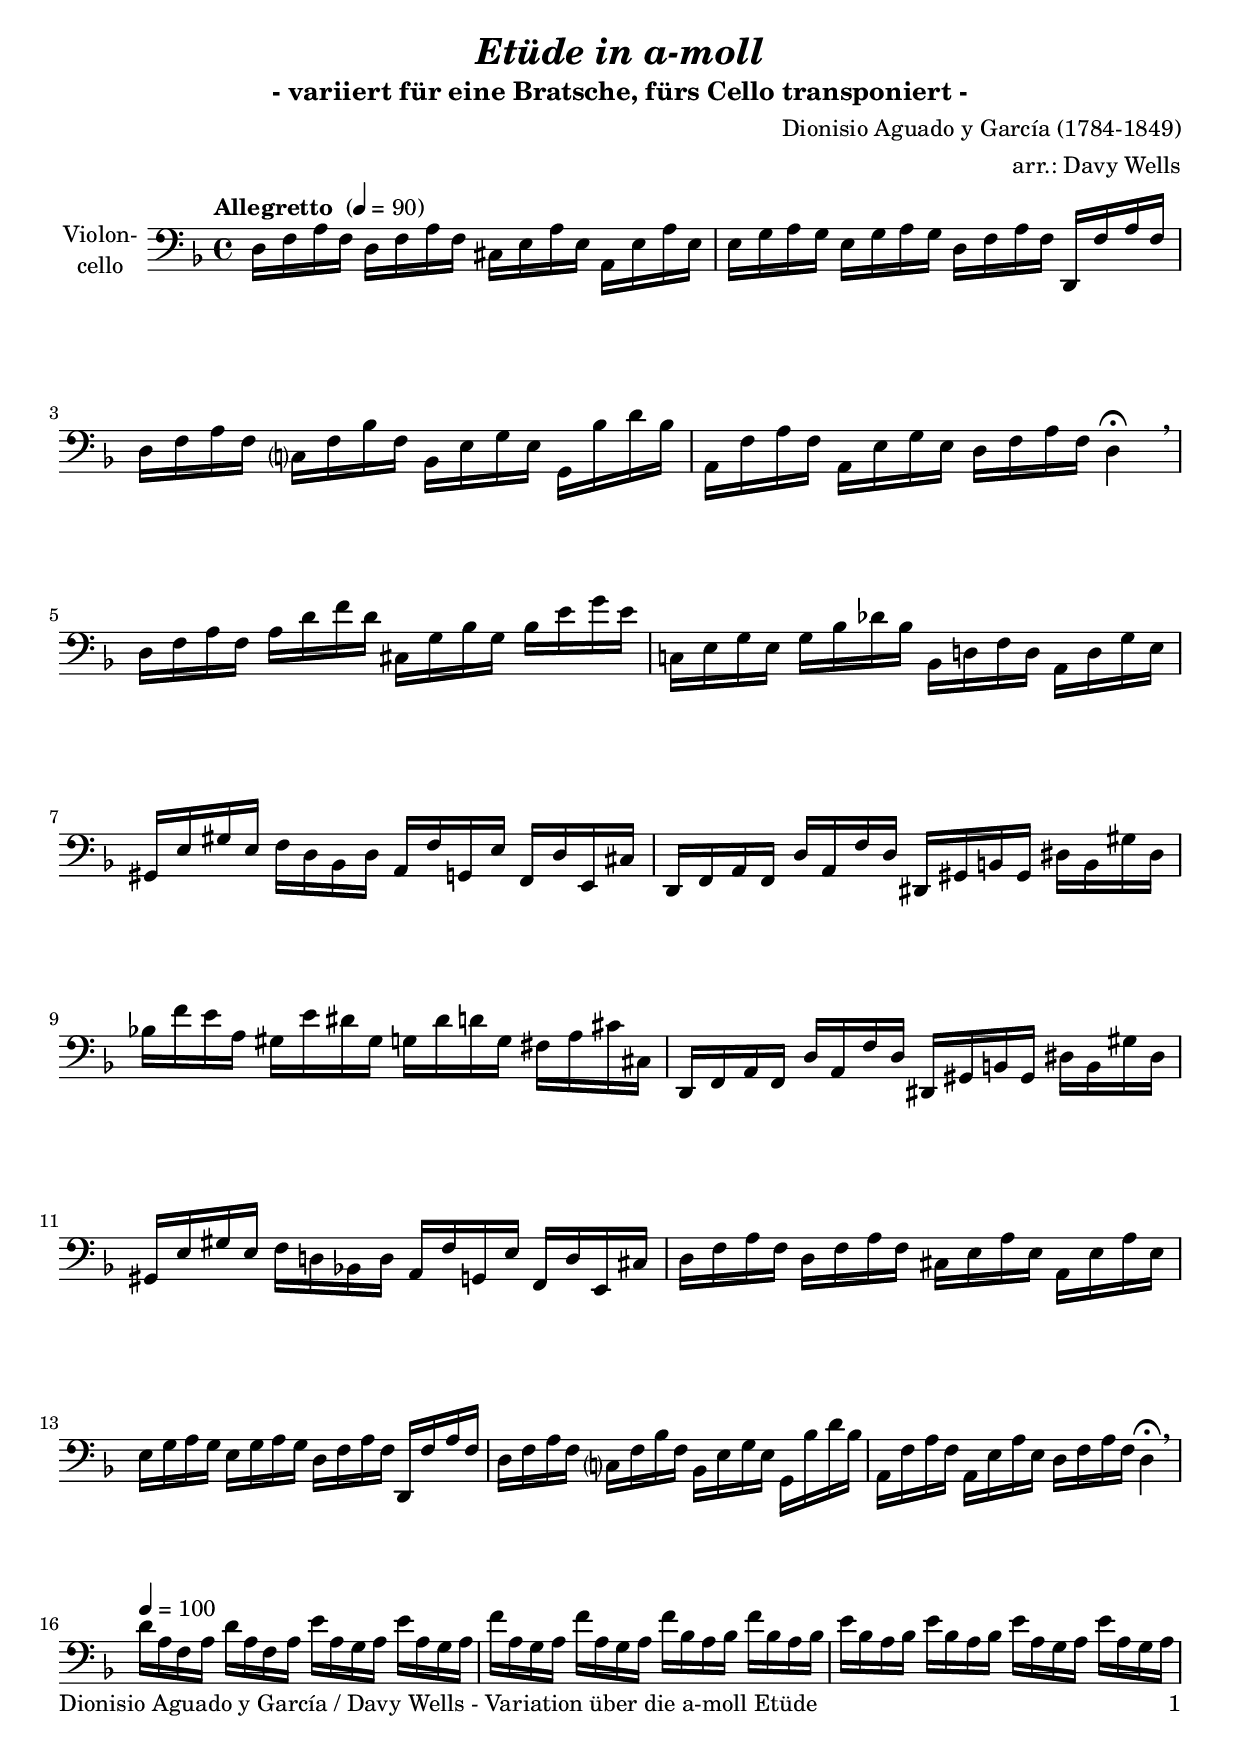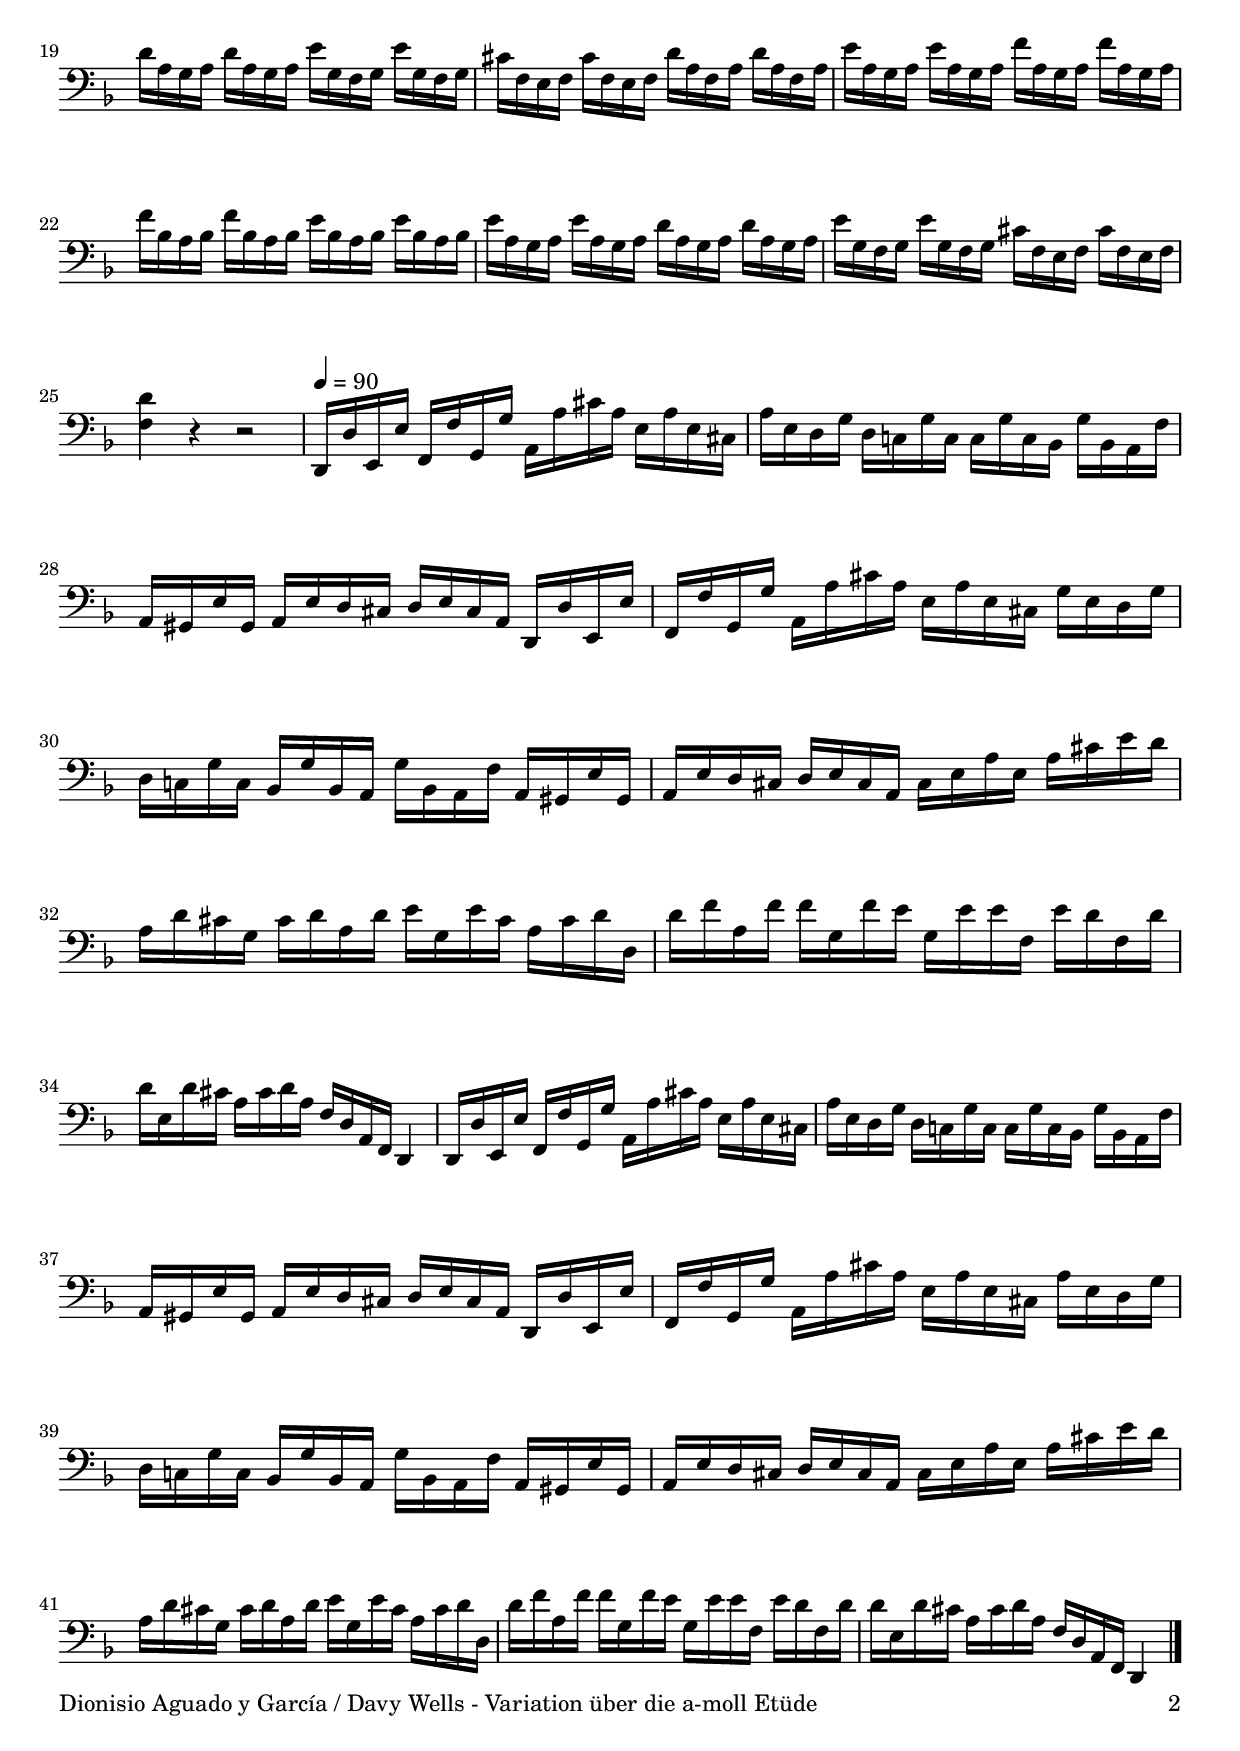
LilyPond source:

\version "2.18.2"
\include "deutsch.ly"
  
#(set-global-staff-size 20)

\header {
  title     = \markup \bold \italic "Etüde in a-moll"
  subtitle  = "- variiert für eine Bratsche, fürs Cello transponiert -"
  composer  = "Dionisio Aguado y García (1784-1849)"
  arranger  = "arr.: Davy Wells"
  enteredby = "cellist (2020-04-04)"
%  piece     = ""
}

voiceconsts = {
  \key c \minor
  \time 4/4
  \clef "bass"
%  \numericTimeSignature
  \compressFullBarRests
  % Set default beaming for all staves
  \set Timing.beamExceptions = #'()
  \set Timing.baseMoment     = #(ly:make-moment 1 4)
  \set Timing.beatStructure  = #'(1 1 1)
  \tempo "Allegretto " 4=90
}

micl = "clarinet"
mifl = "flute"
miob = "oboe"
mifh = "french horn"
misx = "tenor sax"
mist = "string ensemble 1"
miba = "cello"
%miba = "bassoon"
mikl = "harpsichord"

va = \relative c' {
  \voiceconsts

  c16 es g es c es g es h d g d g, d' g d
  d f g f d f g f c es g es c, es' g es

  c es g es b? es as es as, d f d f, as' c as
  g, es' g es g, d' f d c es g es c4\fermata \breathe
  c16 es g es g c es c h, f' as f as d f d

  b,! d f d f as ces as as, c! es c g c f d
  fis, d' fis d es c as c g es' f, d' es, c' d, h'

  c, es g es c' g es' c cis, fis a fis cis' a fis' cis
  as'! es' d g, fis d' cis fis, f cis' c f, e g h h,

  c, es g es c' g es' c cis, fis a fis cis' a fis' cis
  fis, d' fis d es c! as! c g es' f, d' es, c' d, h'

  c es g es c es g es h d g d g, d' g d
  d f g f d f g f c es g es c, es' g es
  c es g es b? es as es as, d f d f, as' c as

  g, es' g es g, d' g d c es g es c4\fermata \breathe \tempo 4=100
  c'16 g es g c g es g d' g, f g d' g, f g
  es' g, f g es' g, f g es' as, g as es' as, g as

  d as g as d as g as d g, f g d' g, f g
  c g f g c g f g d' f, es f d' f, es f
  h es, d es h' es, d es c' g es g c g es g

  d' g, f g d' g, f g es' g, f g es' g, f g
  es' as, g as es' as, g as d as g as d as g as
  d g, f g d' g, f g c g f g c g f g

  d' f, es f d' f, es f h es, d es h' es, d es
  <es c'>4 r r2 \tempo 4=90
  c,16 c' d, d' es, es' f, f' g, g' h g d g d h

  g' d c f c b! f' b, b f' b, as f' as, g es'
  g, fis d' fis, g d' c h c d h g c, c' d, d'

  es, es' f, f' g, g' h g d g d h f' d c f
  c b! f' b, as f' as, g f' as, g es' g, fis d' fis,

  g d' c h c d h g h d g d
  g h d c
  g c h f h c g c d f, d' h g h c c,

  c' es g, es' es f, es' d f, d' d es, d' c es, c'
  c d, c' h g h c g es c g es c4

  c16 c' d, d' es, es' f, f' g, g' h g d g d h
  g' d c f c b! f' b, b f' b, as f' as, g es'

  g, fis d' fis, g d' c h c d h g c, c' d, d'
  es, es' f, f' g, g' h g d g d h g' d c f

  c b! f' b, as f' as, g f' as, g es' g, fis d' fis,
  g d' c h c d h g h d g d g h d c

  g c h f h c g c d f, d' h g h c c,
  c' es g, es' es f, es' d f, d' d es, d' c es, c'

  c d, c' h g h c g es c g es c4 \bar "|."
}


music = \new StaffGroup <<
      \new Staff {
	\set Staff.midiInstrument = \miba
	\set Staff.instrumentName = \markup \center-column { "Violon-" "cello" }
	\transpose c d, { \va }
      }
>>

\book {
 \paper {
    print-page-number = ##t
    print-first-page-number = ##t
    ragged-last-bottom = ##f
    oddHeaderMarkup = \markup \null
    evenHeaderMarkup = \markup \null
    oddFooterMarkup = \markup {
      \fill-line {
        \on-the-fly #print-page-number-check-first
	"Dionisio Aguado y García / Davy Wells - Variation über die a-moll Etüde" \fromproperty #'page:page-number-string
      }
    }
    evenFooterMarkup = \oddFooterMarkup
  }  \score {
    \music
    \layout {}
  }

  \score {
    \unfoldRepeats \music

    \midi {
      \context {
        \Score
      }
    }
  }
}
